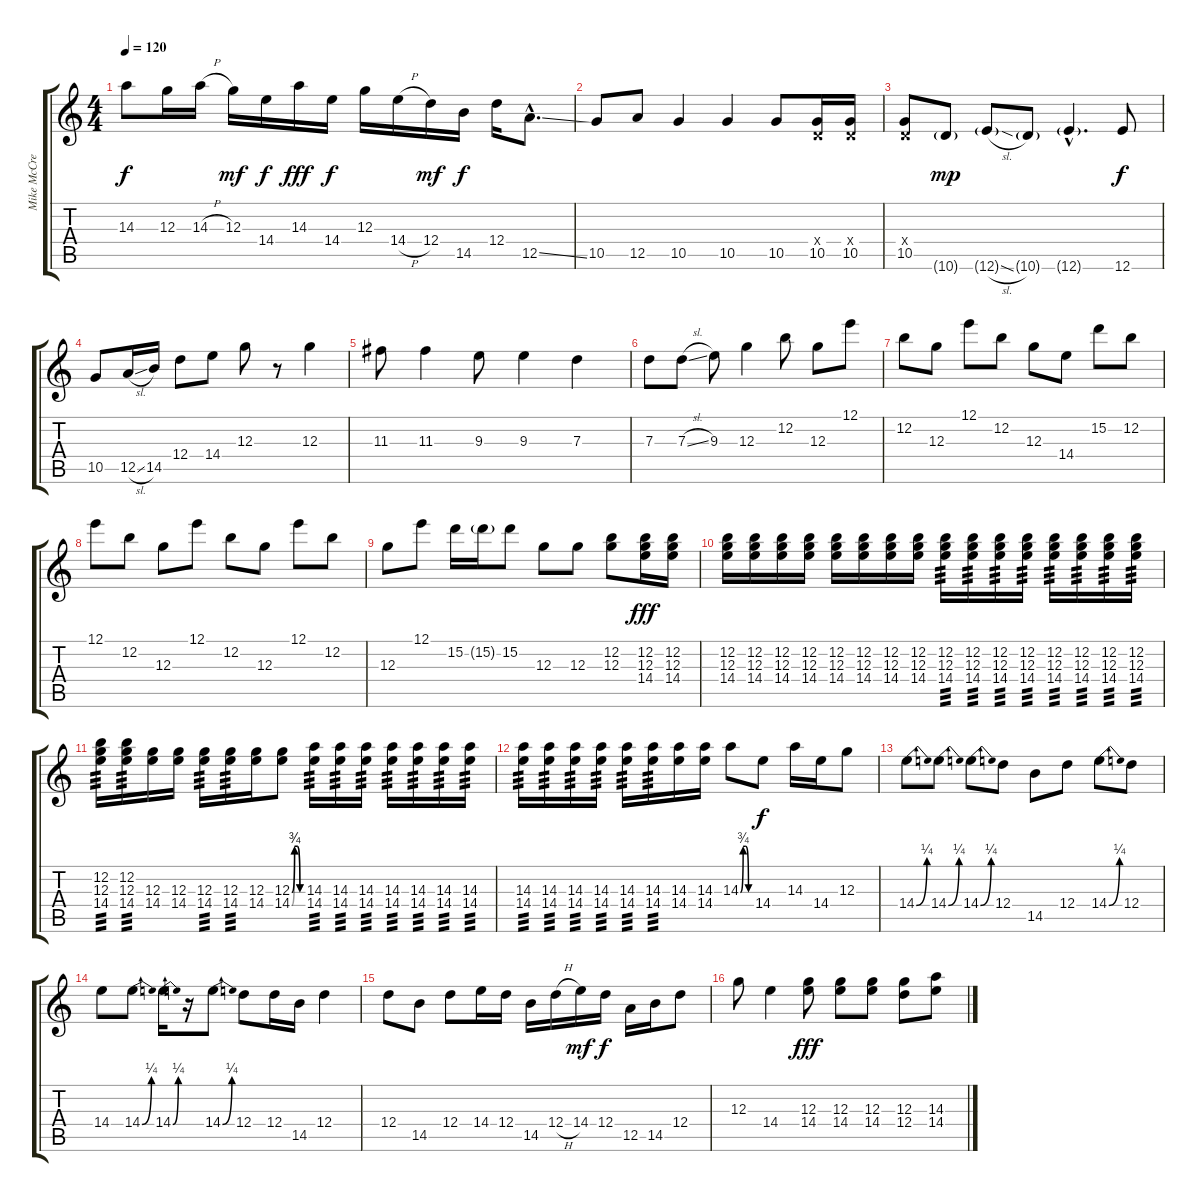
\track ("Mike McCready (12 string)" "Mike McCre") {instrument acousticguitarsteel}
\staff {score tabs}
\tuning (E4 B3 G3 D3 A2 E2) {hide}
\ts (4 4)
\tempo 120
\clef g2
\ks c
14.3.8{dy f} 12.3.16 14.3{h}.16 12.3.16{dy mf} 14.4.16{dy f} 14.3.16{dy fff} 14.4.16{dy f} 12.3.16 14.4{h}.16 12.4.16{dy mf} 14.5.16{dy f} 12.4.16 12.5{ss hac}.8{d} |
10.5.8 12.5.8 10.5.4 10.5.4 10.5.8 (0.4{x} 10.5).16 (0.4{x} 10.5).16 |
(0.4{x} 10.5).8 10.6{g}.8{dy mp} 12.6{sl g}.8 10.6{g}.8 12.6{g hac}.4{d} 12.6.8{dy f} |
10.5.8 12.5{sl}.16 14.5.16 12.4.8 14.4.8 12.3.8 r.8 12.3.4 |
11.3.8 11.3.4 9.3.8 9.3.4 7.3.4 |
7.3.8 7.3{sl}.8 9.3.8 12.3.4 12.2.8 12.3.8 12.1.8 |
12.2.8 12.3.8 12.1.8 12.2.8 12.3.8 14.4.8 15.2.8 12.2.8 |
12.1.8 12.2.8 12.3.8 12.1.8 12.2.8 12.3.8 12.1.8 12.2.8 |
12.3.8 12.1.8 15.2.16 15.2{g}.16 15.2.8 12.3.8 12.3.8 (12.2 12.3).8 (12.2 12.3 14.4).16{dy fff volume 16} (12.2 12.3 14.4).16 |
(12.2 12.3 14.4).16 (12.2 12.3 14.4).16 (12.2 12.3 14.4).16 (12.2 12.3 14.4).16 (12.2 12.3 14.4).16 (12.2 12.3 14.4).16 (12.2 12.3 14.4).16 (12.2 12.3 14.4).16 (12.2 12.3 14.4).16{tp 3} (12.2 12.3 14.4).16{tp 3} (12.2 12.3 14.4).16{tp 3} (12.2 12.3 14.4).16{tp 3} (12.2 12.3 14.4).16{tp 3} (12.2 12.3 14.4).16{tp 3} (12.2 12.3 14.4).16{tp 3} (12.2 12.3 14.4).16{tp 3} |
(12.2 12.3 14.4).16{tp 3} (12.2 12.3 14.4).16{tp 3} (12.3 14.4).16 (12.3 14.4).16 (12.3 14.4).16{tp 3} (12.3 14.4).16{tp 3} (12.3 14.4).16 (12.3{be (custom 0 0 15 3 30 3 45 0 60 0)} 14.4{be (custom 0 0 15 3 30 3 45 0 60 0)}).8 (14.3 14.4).16{tp 3} (14.3 14.4).16{tp 3} (14.3 14.4).16{tp 3} (14.3 14.4).16{tp 3} (14.3 14.4).16{tp 3} (14.3 14.4).16{tp 3} (14.3 14.4).16{tp 3} |
(14.3 14.4).16{tp 3} (14.3 14.4).16{tp 3} (14.3 14.4).16{tp 3} (14.3 14.4).16{tp 3} (14.3 14.4).16{tp 3} (14.3 14.4).16{tp 3} (14.3 14.4).16 (14.3 14.4).16 14.3{be (custom 0 0 15 3 30 3 45 0 60 0)}.8 14.4.8{dy f} 14.3.16 14.4.16 12.3.8 |
14.4{be (bend 0 0 60 1)}.8 14.4{be (bend 0 0 60 1)}.8 14.4{be (bend 0 0 60 1)}.8 12.4.8 14.5.8 12.4.8 14.4{be (bend 0 0 60 1)}.8 12.4.8 |
14.4.8 14.4{be (bend 0 0 60 1)}.8 14.4{be (bend 0 0 60 1)}.16 r.16 14.4{be (bend 0 0 60 1)}.8 12.4.8 12.4.16 14.5.16 12.4.4 |
12.4.8 14.5.8 12.4.8 14.4.16 12.4.16 14.5.16 12.4{h}.16 14.4.16{dy mf} 12.4.16{dy f} 12.5.16 14.5.16 12.4.8 |
12.3.8 14.4.4 (12.3 14.4).8{dy fff} (12.3 14.4).8 (12.3 14.4).8 (12.3 12.4).8 (14.3 14.4).8
